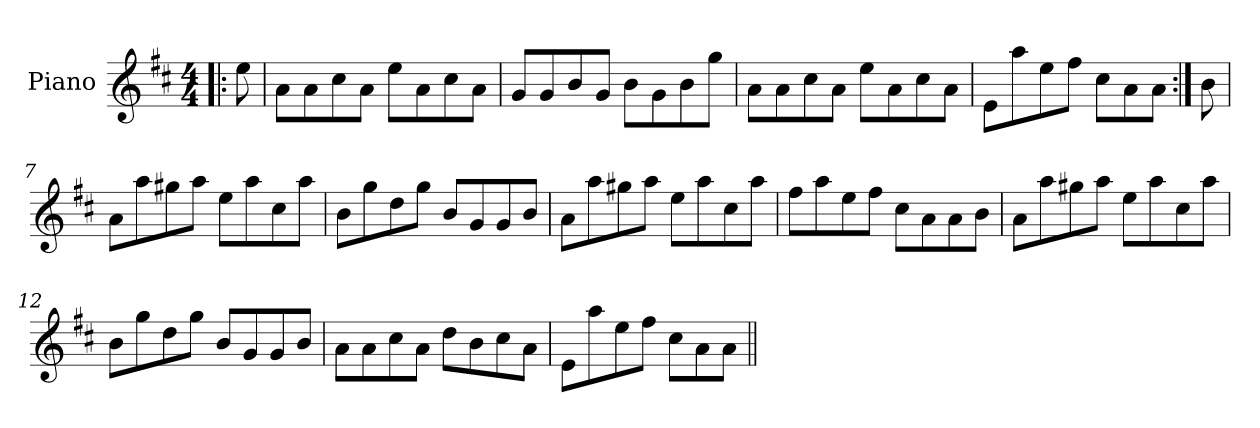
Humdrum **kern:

**kern
*part1
*staff1
*I"Piano
*I'Pno
*clefG2
*k[f#c#]
*A:mix
*M4/4
*MM180
=1!|:
8ee\
=2
8a\L
8a\
8cc#\
8a\J
8ee\L
8a\
8cc#\
8a\J
=3
8g/L
8g/
8b/
8g/J
8b\L
8g\
8b\
8gg\J
=4
8a\L
8a\
8cc#\
8a\J
8ee\L
8a\
8cc#\
8a\J
=5
8e\L
8aa\
8ee\
8ff#\J
8cc#\L
8a\
8a\J
!!LO:LB:g=z
=6:|!
8b\
=7
8a\L
8aa\
8gg#X\
8aa\J
8ee\L
8aa\
8cc#\
8aa\J
=8
8b\L
8gg\
8dd\
8gg\J
8b/L
8g/
8g/
8b/J
=9
8a\L
8aa\
8gg#X\
8aa\J
8ee\L
8aa\
8cc#\
8aa\J
=10
8ff#\L
8aa\
8ee\
8ff#\J
8cc#\L
8a\
8a\
8b\J
!!LO:LB:g=z
=11
8a\L
8aa\
8gg#X\
8aa\J
8ee\L
8aa\
8cc#\
8aa\J
=12
8b\L
8gg\
8dd\
8gg\J
8b/L
8g/
8g/
8b/J
=13
8a\L
8a\
8cc#\
8a\J
8dd\L
8b\
8cc#\
8a\J
=14
8e\L
8aa\
8ee\
8ff#\J
8cc#\L
8a\
8a\J
=||
*-
